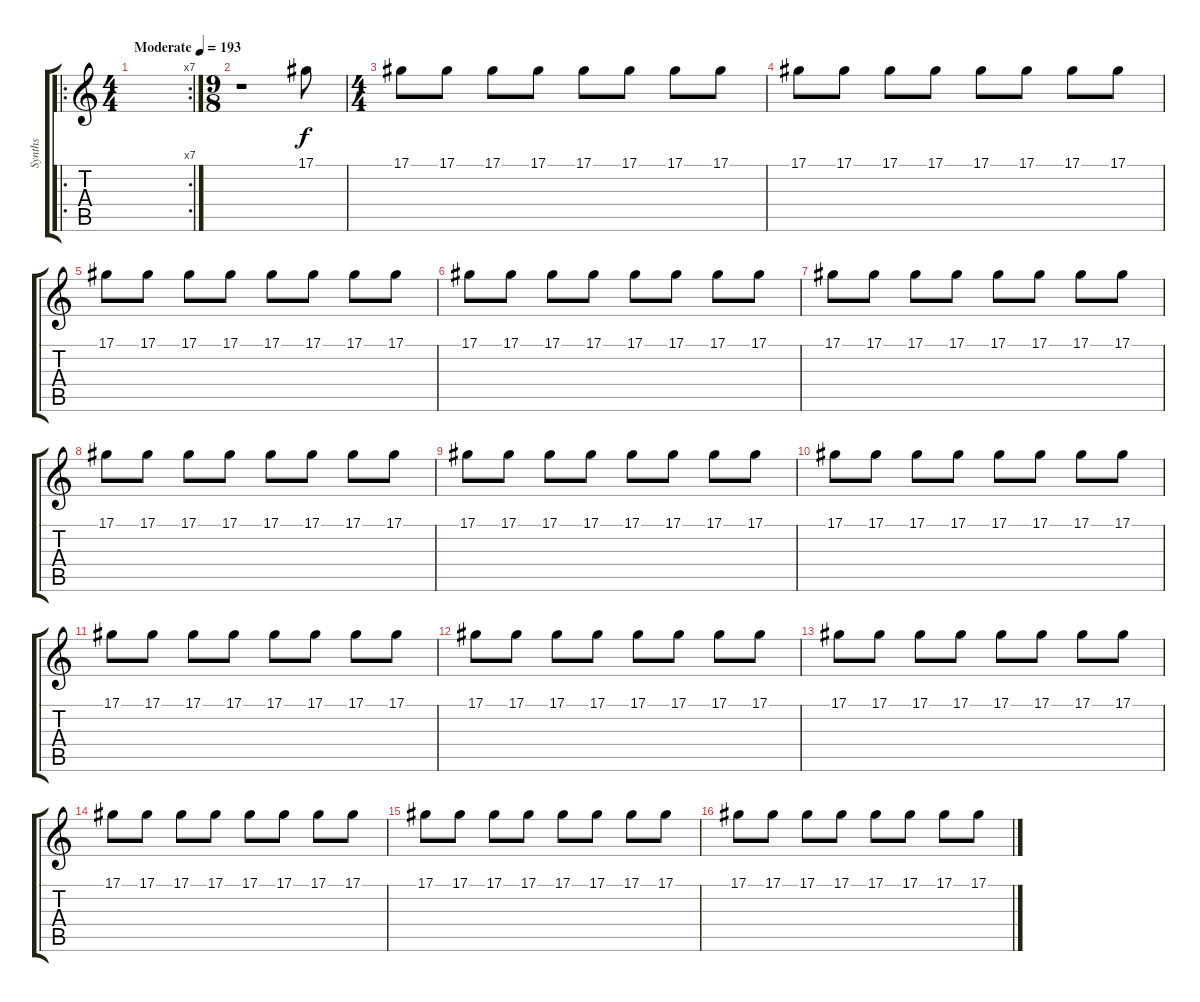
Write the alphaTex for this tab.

\track ("Synths" "Synths") {instrument pad3polysynth}
\staff {score tabs}
\tuning (Eb4 Bb3 Gb3 Db3 Ab2 Eb2) {hide}
\ro
\rc 7
\ts (4 4)
\tempo (193 "Moderate")
\clef g2
\ks c
|
\ts (9 8)
r.1 17.1.8 |
\ts (4 4)
17.1.8 17.1.8 17.1.8 17.1.8 17.1.8 17.1.8 17.1.8 17.1.8 |
17.1.8 17.1.8 17.1.8 17.1.8 17.1.8 17.1.8 17.1.8 17.1.8 |
17.1.8 17.1.8 17.1.8 17.1.8 17.1.8 17.1.8 17.1.8 17.1.8 |
17.1.8 17.1.8 17.1.8 17.1.8 17.1.8 17.1.8 17.1.8 17.1.8 |
17.1.8 17.1.8 17.1.8 17.1.8 17.1.8 17.1.8 17.1.8 17.1.8 |
17.1.8 17.1.8 17.1.8 17.1.8 17.1.8 17.1.8 17.1.8 17.1.8 |
17.1.8 17.1.8 17.1.8 17.1.8 17.1.8 17.1.8 17.1.8 17.1.8 |
17.1.8 17.1.8 17.1.8 17.1.8 17.1.8 17.1.8 17.1.8 17.1.8 |
17.1.8 17.1.8 17.1.8 17.1.8 17.1.8 17.1.8 17.1.8 17.1.8 |
17.1.8 17.1.8 17.1.8 17.1.8 17.1.8 17.1.8 17.1.8 17.1.8 |
17.1.8 17.1.8 17.1.8 17.1.8 17.1.8 17.1.8 17.1.8 17.1.8 |
17.1.8 17.1.8 17.1.8 17.1.8 17.1.8 17.1.8 17.1.8 17.1.8 |
17.1.8 17.1.8 17.1.8 17.1.8 17.1.8 17.1.8 17.1.8 17.1.8 |
17.1.8 17.1.8 17.1.8 17.1.8 17.1.8 17.1.8 17.1.8 17.1.8
